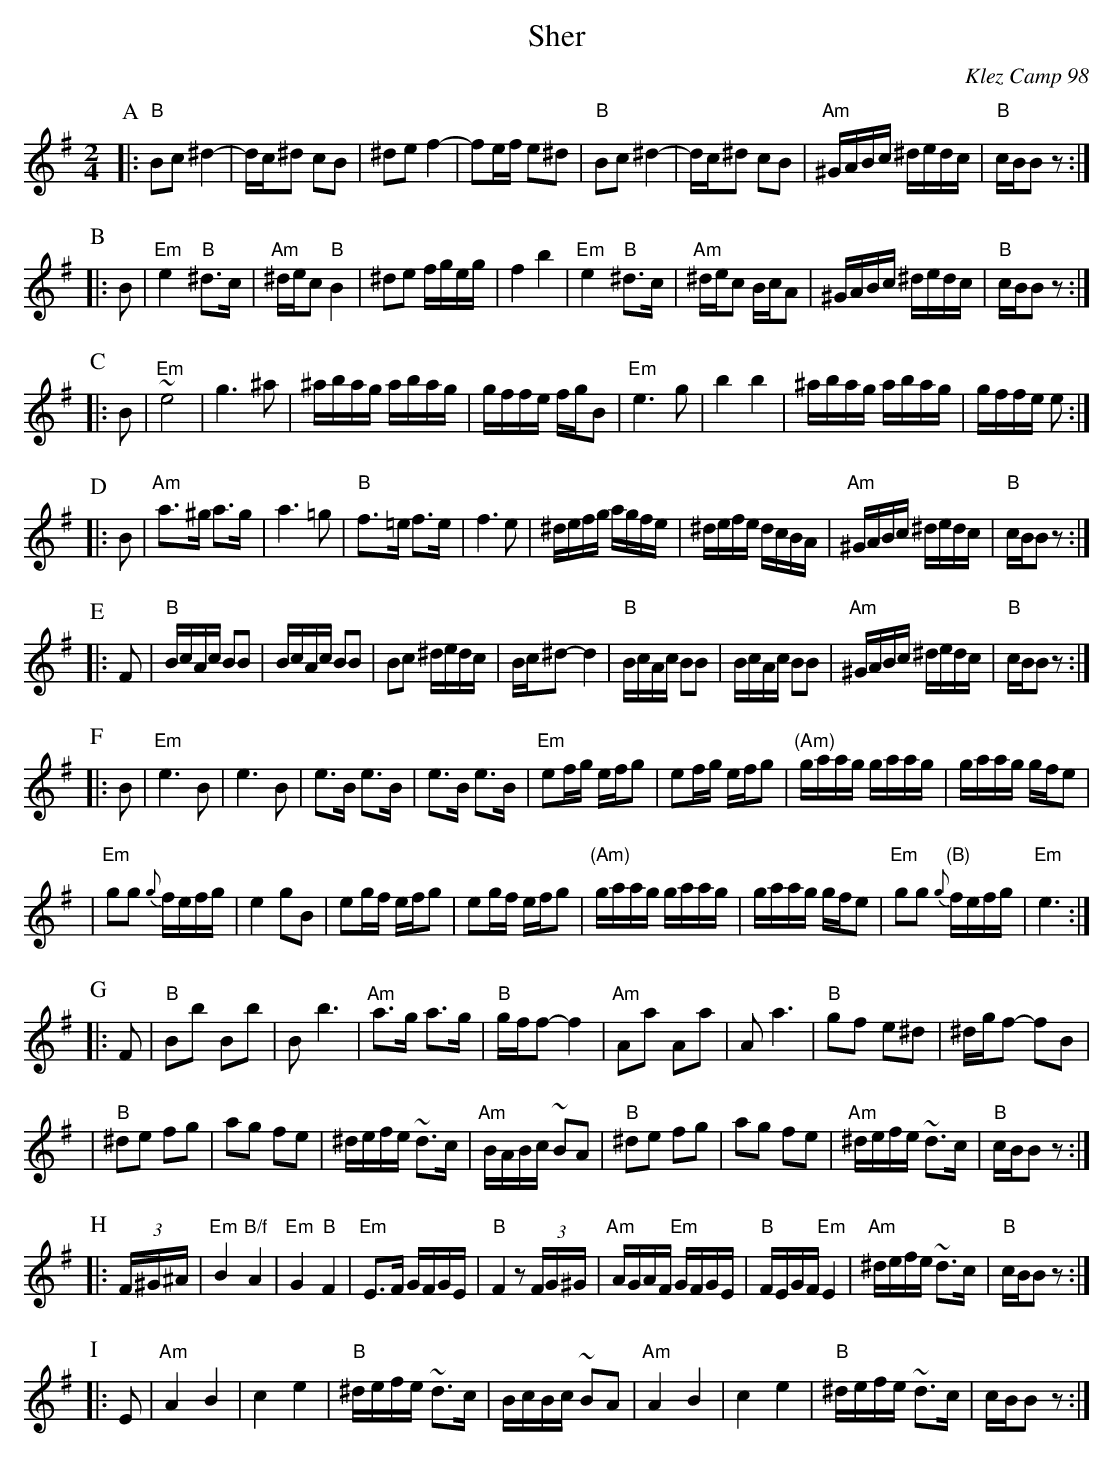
X:1
T: Sher
O: Klez Camp 98
M: 2/4
L: 1/16
K: BPhr
P: A
|:"B"B2c2 ^d4- | dc^d2 c2B2 | ^d2e2 f4- | f2ef e2^d2 \
| "B"B2c2 ^d4- | dc^d2 c2B2 | "Am"^GABc ^dedc | "B"cBB2 z2 :|
P: B
|: B2 \
| "Em"e4 "B"^d3c | "Am"^dec2 "B"B4 | ^d2e2 fgeg | f4 b4 \
| "Em"e4 "B"^d3c | "Am"^dec2 BcA2 | ^GABc ^dedc | "B"cBB2 z2 :|
P: C
|: B2 \
| "Em"~e8 | g6 ^a2 | ^abag abag | gffe fgB2 \
| "Em"e6 g2 | b4 b4 | ^abag abag | gffe e2 :|
P: D
|: B2 \
| "Am"a3^g a3g | a6 =g2 | "B"f3=e f3e | f6 e2 \
| ^defg agfe | ^defe dcBA | "Am"^GABc ^dedc | "B"cBB2 z2 :|
P: E
|: F2 \
| "B"BcAc B2B2 | BcAc B2B2 | B2c2 ^dedc | Bc^d2- d4 \
| "B"BcAc B2B2 | BcAc B2B2 | "Am"^GABc ^dedc | "B"cBB2 z2 :|
P: F
|: B2 \
| "Em"e6 B2 | e6 B2 | e3B e3B | e3B e3B \
| "Em"e2fg efg2 | e2fg efg2 | "(Am)"gaag gaag | gaag gfe2 |
| "Em"g2g2 {g}fefg | e4 g2B2 | e2gf efg2 | e2gf efg2 \
| "(Am)"gaag gaag | gaag gfe2 | "Em"g2g2 "(B)"{g}fefg | "Em"e6 :|
P: G
|: F2 \
| "B"B2b2 B2b2 | B2 b6 | "Am"a3g a3g | "B"gff2- f4 \
| "Am"A2a2 A2a2 | A2 a6 | "B"g2f2 e2^d2 | ^dgf2- f2B2 |
| "B"^d2e2 f2g2 | a2g2 f2e2 | ^defe ~d3c | "Am"BABc ~B2A2 \
| "B"^d2e2 f2g2 | a2g2 f2e2 | "Am"^defe ~d3c | "B"cBB2 z2 :|
P: H
|: (3F^G^A \
| "Em"B4 "B/f"A4 | "Em"G4 "B"F4 | "Em"E3F GFGE | "B"F4 z2(3FG^G \
| "Am"AGAF "Em"GFGE | "B"FEGF "Em"E4 | "Am"^defe ~d3c | "B"cBB2 z2 :|
P: I
|: E2 \
| "Am"A4 B4 | c4 e4 | "B"^defe ~d3c | BcBc ~B2A2 \
| "Am"A4 B4 | c4 e4 | "B"^defe ~d3c | cBB2 z2 :|
